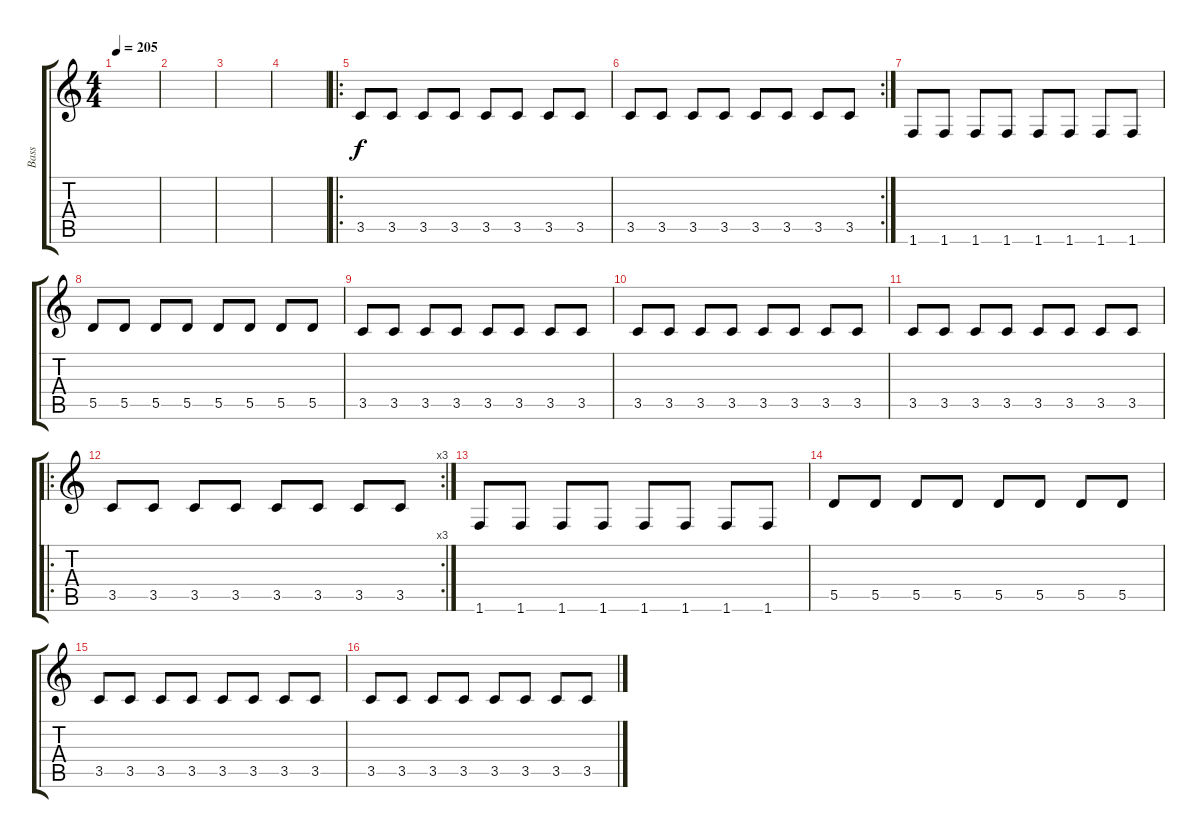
\track ("Bass" "Bass") {instrument electricbassfinger}
\staff {score tabs}
\tuning (E4 B3 G3 D3 A2 E2) {hide}
\ts (4 4)
\tempo 205
\clef g2
\ks c
|
|
|
|
\ro
3.5.8 3.5.8 3.5.8 3.5.8 3.5.8 3.5.8 3.5.8 3.5.8 |
\rc 2
3.5.8 3.5.8 3.5.8 3.5.8 3.5.8 3.5.8 3.5.8 3.5.8 |
1.6.8 1.6.8 1.6.8 1.6.8 1.6.8 1.6.8 1.6.8 1.6.8 |
5.5.8 5.5.8 5.5.8 5.5.8 5.5.8 5.5.8 5.5.8 5.5.8 |
3.5.8 3.5.8 3.5.8 3.5.8 3.5.8 3.5.8 3.5.8 3.5.8 |
3.5.8 3.5.8 3.5.8 3.5.8 3.5.8 3.5.8 3.5.8 3.5.8 |
3.5.8 3.5.8 3.5.8 3.5.8 3.5.8 3.5.8 3.5.8 3.5.8 |
\ro
\rc 3
3.5.8 3.5.8 3.5.8 3.5.8 3.5.8 3.5.8 3.5.8 3.5.8 |
1.6.8 1.6.8 1.6.8 1.6.8 1.6.8 1.6.8 1.6.8 1.6.8 |
5.5.8 5.5.8 5.5.8 5.5.8 5.5.8 5.5.8 5.5.8 5.5.8 |
3.5.8 3.5.8 3.5.8 3.5.8 3.5.8 3.5.8 3.5.8 3.5.8 |
3.5.8 3.5.8 3.5.8 3.5.8 3.5.8 3.5.8 3.5.8 3.5.8
